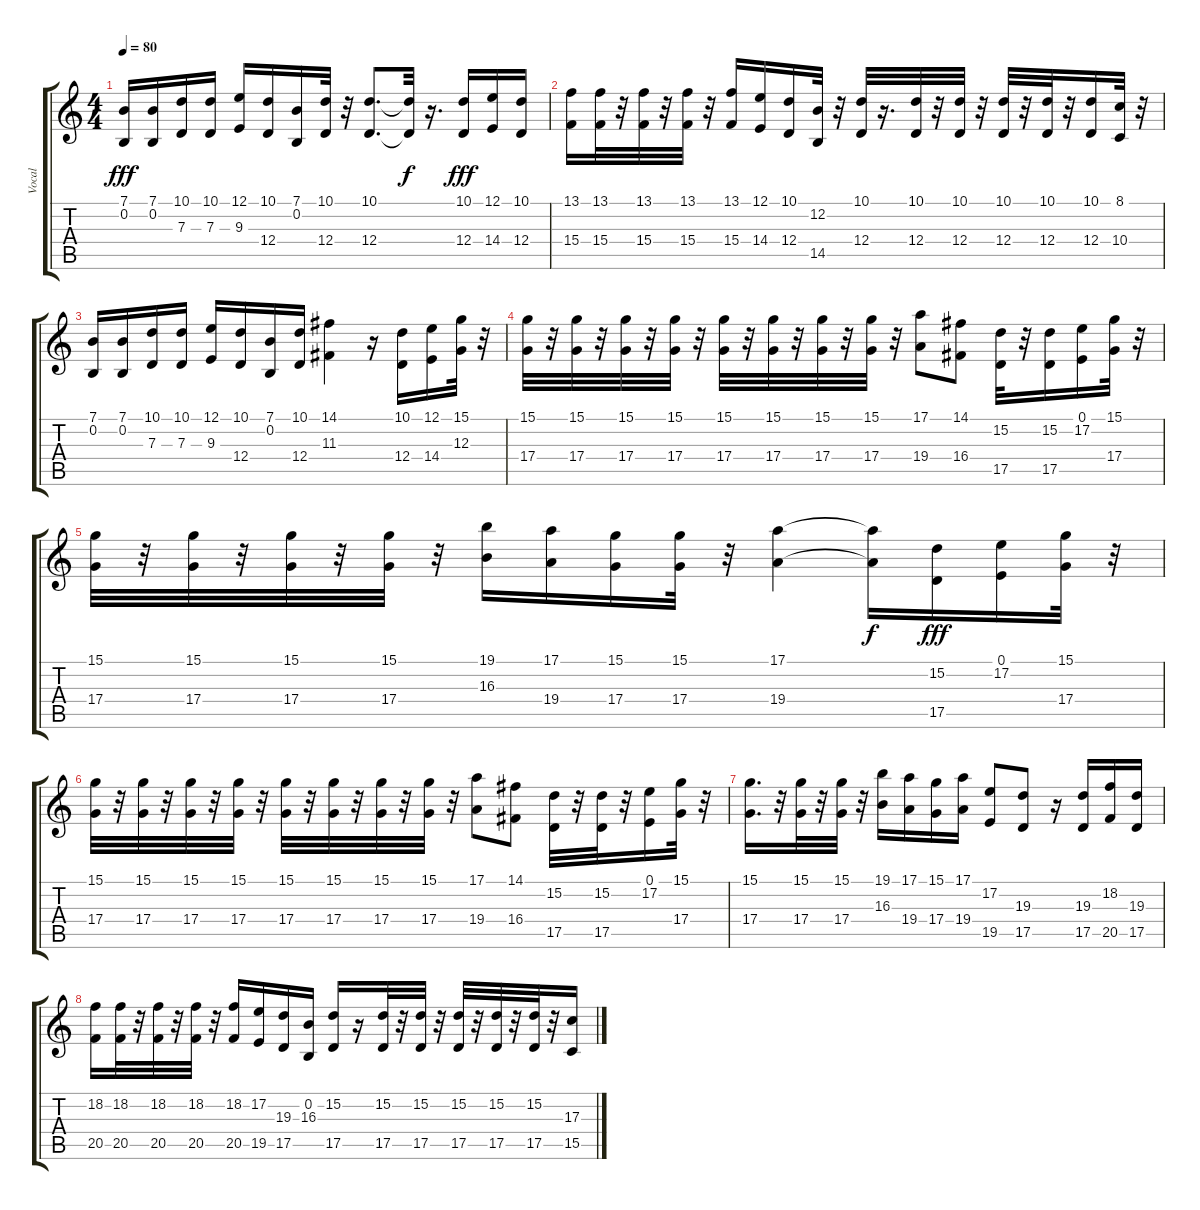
\track ("Vocal" "Vocal") {instrument synthbrass2}
\staff {score tabs}
\tuning (E4 B3 G3 D3 A2 E2) {hide}
\ts (4 4)
\tempo 80
\clef g2
\ks c
(7.1 0.2).16{dy fff} (7.1 0.2).16 (10.1 7.3).16 (10.1 7.3).16 (12.1 9.3).16 (10.1 12.4).16 (7.1 0.2).16 (10.1 12.4).32 r.32 (10.1 12.4).8{d} (10.1{t} 12.4{t}).32{dy f} r.16{d} (10.1 12.4).16{dy fff} (12.1 14.4).16 (10.1 12.4).16 |
(13.1 15.4).16 (13.1 15.4).32 r.32 (13.1 15.4).32 r.32 (13.1 15.4).32 r.32 (13.1 15.4).16 (12.1 14.4).16 (10.1 12.4).16 (12.2 14.5).32 r.32 (10.1 12.4).32 r.16{d} (10.1 12.4).32 r.32 (10.1 12.4).32 r.32 (10.1 12.4).32 r.32 (10.1 12.4).32 r.32 (10.1 12.4).16 (8.1 10.4).32 r.32 |
(7.1 0.2).16 (7.1 0.2).16 (10.1 7.3).16 (10.1 7.3).16 (12.1 9.3).16 (10.1 12.4).16 (7.1 0.2).16 (10.1 12.4).16 (14.1 11.3).4 r.16 (10.1 12.4).16 (12.1 14.4).16 (15.1 12.3).32 r.32 |
(15.1 17.4).32 r.32 (15.1 17.4).32 r.32 (15.1 17.4).32 r.32 (15.1 17.4).32 r.32 (15.1 17.4).32 r.32 (15.1 17.4).32 r.32 (15.1 17.4).32 r.32 (15.1 17.4).32 r.32 (17.1 19.4).8 (14.1 16.4).8 (15.2 17.5).32 r.32 (15.2 17.5).16 (0.1 17.2).16 (15.1 17.4).32 r.32 |
(15.1 17.4).32 r.32 (15.1 17.4).32 r.32 (15.1 17.4).32 r.32 (15.1 17.4).32 r.32 (19.1 16.3).16 (17.1 19.4).16 (15.1 17.4).16 (15.1 17.4).32 r.32 (17.1 19.4).4 (17.1{t} 19.4{t}).16{dy f} (15.2 17.5).16{dy fff} (0.1 17.2).16 (15.1 17.4).32 r.32 |
(15.1 17.4).32 r.32 (15.1 17.4).32 r.32 (15.1 17.4).32 r.32 (15.1 17.4).32 r.32 (15.1 17.4).32 r.32 (15.1 17.4).32 r.32 (15.1 17.4).32 r.32 (15.1 17.4).32 r.32 (17.1 19.4).8 (14.1 16.4).8 (15.2 17.5).32 r.32 (15.2 17.5).32 r.32 (0.1 17.2).16 (15.1 17.4).32 r.32 |
(15.1 17.4).16{d} r.32 (15.1 17.4).32 r.32 (15.1 17.4).32 r.32 (19.1 16.3).16 (17.1 19.4).16 (15.1 17.4).16 (17.1 19.4).16 (17.2 19.5).8 (19.3 17.5).8 r.16 (19.3 17.5).16 (18.2 20.5).16 (19.3 17.5).16 |
(18.2 20.5).16 (18.2 20.5).32 r.32 (18.2 20.5).32 r.32 (18.2 20.5).32 r.32 (18.2 20.5).16 (17.2 19.5).16 (19.3 17.5).16 (0.2 16.3).16 (15.2 17.5).16 r.16 (15.2 17.5).32 r.32 (15.2 17.5).32 r.32 (15.2 17.5).32 r.32 (15.2 17.5).32 r.32 (15.2 17.5).32 r.32 (17.3 15.5).16
